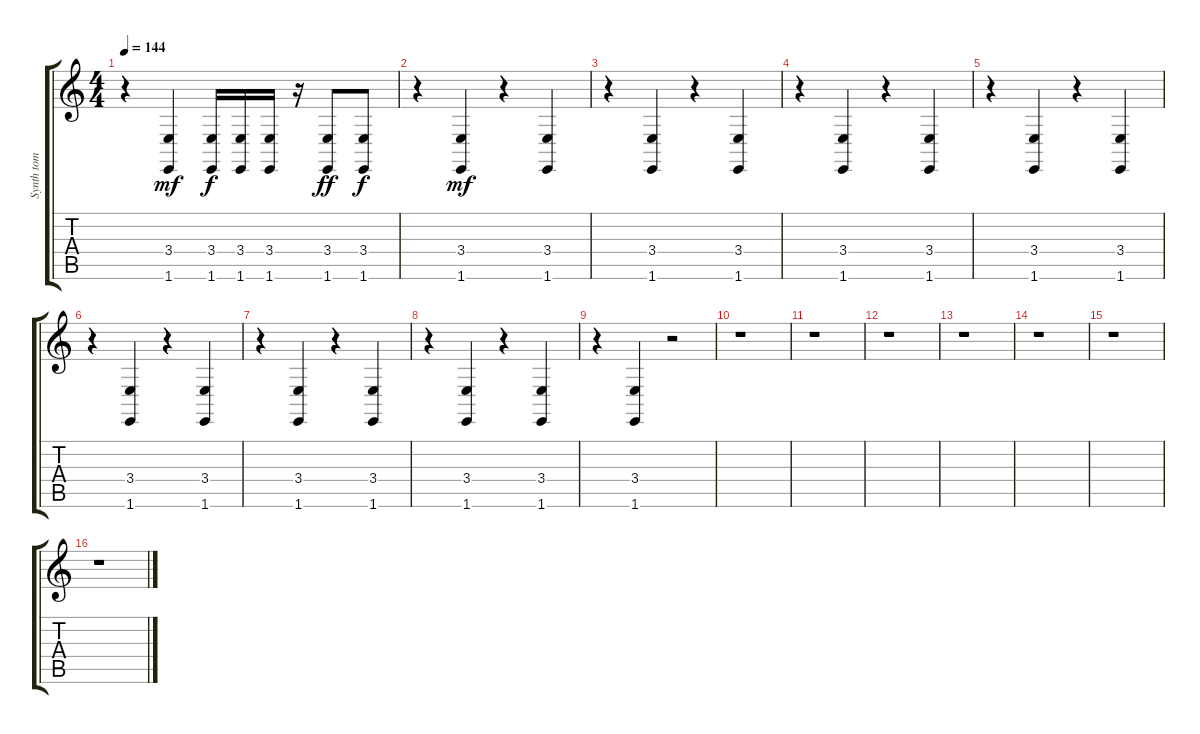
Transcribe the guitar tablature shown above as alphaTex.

\track ("Synth tom" "Synth tom") {instrument synthdrum}
\staff {score tabs}
\tuning (Eb4 Bb3 Gb3 Db3 Ab2 Eb2) {hide}
\ts (4 4)
\tempo 144
\clef g2
\ks c
r.4{dy mf} (3.4 1.6).4 (3.4 1.6).16{dy f} (3.4 1.6).16 (3.4 1.6).16 r.16 (3.4 1.6).8{dy ff} (3.4 1.6).8{dy f} |
r.4 (3.4 1.6).4{dy mf} r.4 (3.4 1.6).4 |
r.4 (3.4 1.6).4 r.4 (3.4 1.6).4 |
r.4 (3.4 1.6).4 r.4 (3.4 1.6).4 |
r.4 (3.4 1.6).4 r.4 (3.4 1.6).4 |
r.4 (3.4 1.6).4 r.4 (3.4 1.6).4 |
r.4 (3.4 1.6).4 r.4 (3.4 1.6).4 |
r.4 (3.4 1.6).4 r.4 (3.4 1.6).4 |
r.4 (3.4 1.6).4 r.2 |
r.1 |
r.1 |
r.1 |
r.1 |
r.1 |
r.1 |
r.1
